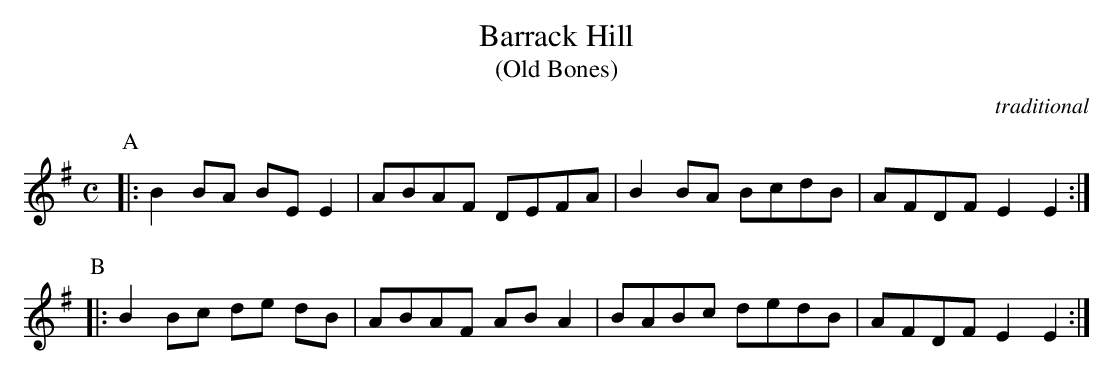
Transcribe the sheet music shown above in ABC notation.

X:1
T:Barrack Hill
T:(Old Bones)
C:traditional
M:4/4
L:1/8
M:C
K:E minor
V:1    clef=treble  nm=""      snm=""          %%
P:A
|: B2 BA BE E2 | ABAF DEFA | B2 BA BcdB | AFDF E2 E2 :|
P:B
|: B2 Bc de dB | ABAF AB A2 | BABc dedB | AFDF E2 E2 :|
